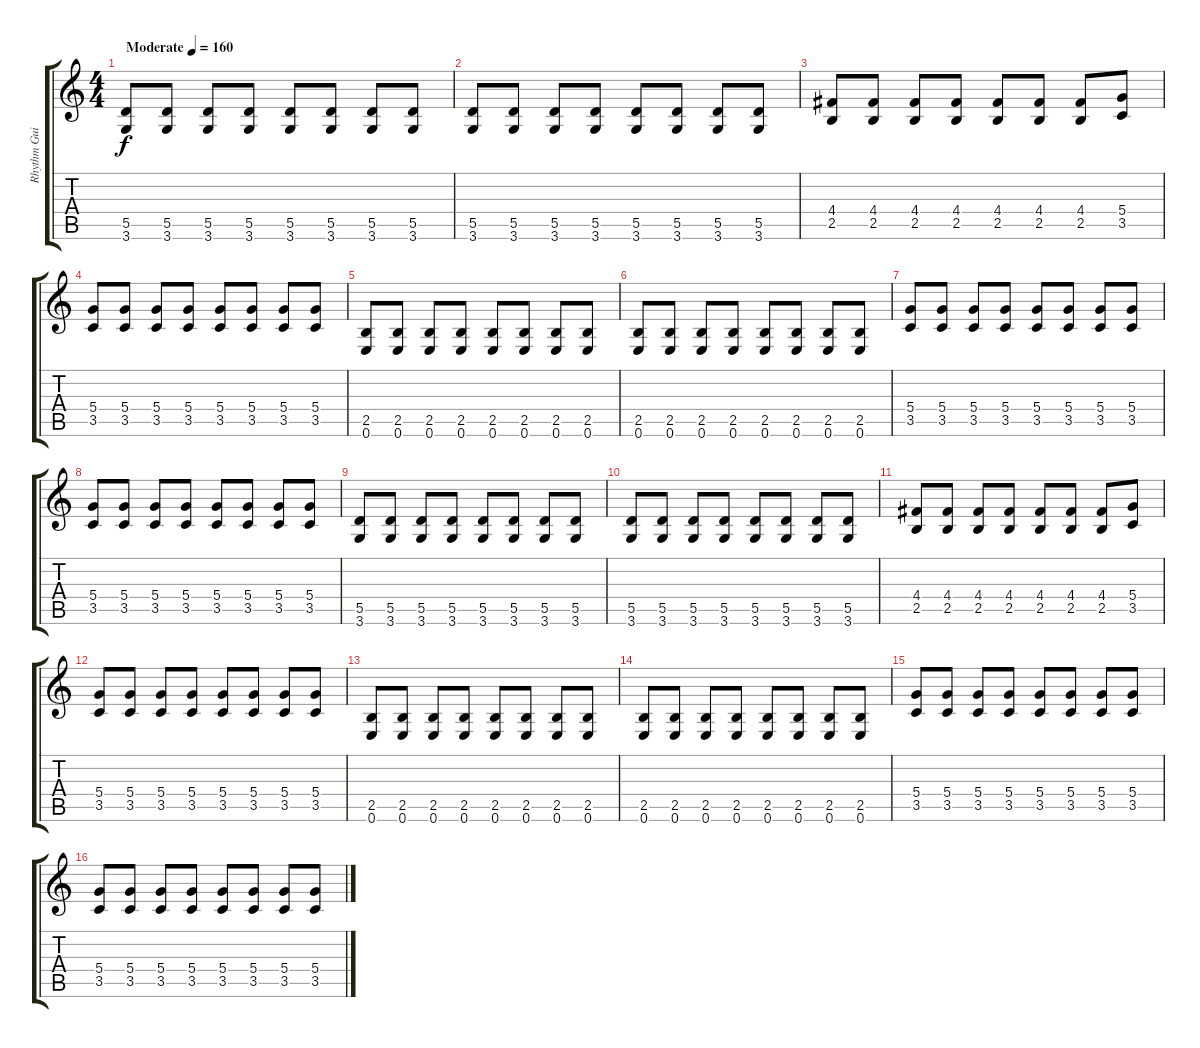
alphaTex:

\track ("Rhythm Guitar" "Rhythm Gui") {instrument distortionguitar}
\staff {score tabs}
\tuning (E4 B3 G3 D3 A2 E2) {hide}
\ts (4 4)
\tempo (160 "Moderate")
\clef g2
\ks c
(5.5 3.6).8{dy f instrument distortionguitar} (5.5 3.6).8 (5.5 3.6).8 (5.5 3.6).8 (5.5 3.6).8 (5.5 3.6).8 (5.5 3.6).8 (5.5 3.6).8 |
(5.5 3.6).8 (5.5 3.6).8 (5.5 3.6).8 (5.5 3.6).8 (5.5 3.6).8 (5.5 3.6).8 (5.5 3.6).8 (5.5 3.6).8 |
(4.4 2.5).8 (4.4 2.5).8 (4.4 2.5).8 (4.4 2.5).8 (4.4 2.5).8 (4.4 2.5).8 (4.4 2.5).8 (5.4 3.5).8 |
(5.4 3.5).8 (5.4 3.5).8 (5.4 3.5).8 (5.4 3.5).8 (5.4 3.5).8 (5.4 3.5).8 (5.4 3.5).8 (5.4 3.5).8 |
(2.5 0.6).8 (2.5 0.6).8 (2.5 0.6).8 (2.5 0.6).8 (2.5 0.6).8 (2.5 0.6).8 (2.5 0.6).8 (2.5 0.6).8 |
(2.5 0.6).8 (2.5 0.6).8 (2.5 0.6).8 (2.5 0.6).8 (2.5 0.6).8 (2.5 0.6).8 (2.5 0.6).8 (2.5 0.6).8 |
(5.4 3.5).8 (5.4 3.5).8 (5.4 3.5).8 (5.4 3.5).8 (5.4 3.5).8 (5.4 3.5).8 (5.4 3.5).8 (5.4 3.5).8 |
(5.4 3.5).8 (5.4 3.5).8 (5.4 3.5).8 (5.4 3.5).8 (5.4 3.5).8 (5.4 3.5).8 (5.4 3.5).8 (5.4 3.5).8 |
(5.5 3.6).8 (5.5 3.6).8 (5.5 3.6).8 (5.5 3.6).8 (5.5 3.6).8 (5.5 3.6).8 (5.5 3.6).8 (5.5 3.6).8 |
(5.5 3.6).8 (5.5 3.6).8 (5.5 3.6).8 (5.5 3.6).8 (5.5 3.6).8 (5.5 3.6).8 (5.5 3.6).8 (5.5 3.6).8 |
(4.4 2.5).8 (4.4 2.5).8 (4.4 2.5).8 (4.4 2.5).8 (4.4 2.5).8 (4.4 2.5).8 (4.4 2.5).8 (5.4 3.5).8 |
(5.4 3.5).8 (5.4 3.5).8 (5.4 3.5).8 (5.4 3.5).8 (5.4 3.5).8 (5.4 3.5).8 (5.4 3.5).8 (5.4 3.5).8 |
(2.5 0.6).8 (2.5 0.6).8 (2.5 0.6).8 (2.5 0.6).8 (2.5 0.6).8 (2.5 0.6).8 (2.5 0.6).8 (2.5 0.6).8 |
(2.5 0.6).8 (2.5 0.6).8 (2.5 0.6).8 (2.5 0.6).8 (2.5 0.6).8 (2.5 0.6).8 (2.5 0.6).8 (2.5 0.6).8 |
(5.4 3.5).8 (5.4 3.5).8 (5.4 3.5).8 (5.4 3.5).8 (5.4 3.5).8 (5.4 3.5).8 (5.4 3.5).8 (5.4 3.5).8 |
(5.4 3.5).8 (5.4 3.5).8 (5.4 3.5).8 (5.4 3.5).8 (5.4 3.5).8 (5.4 3.5).8 (5.4 3.5).8 (5.4 3.5).8
